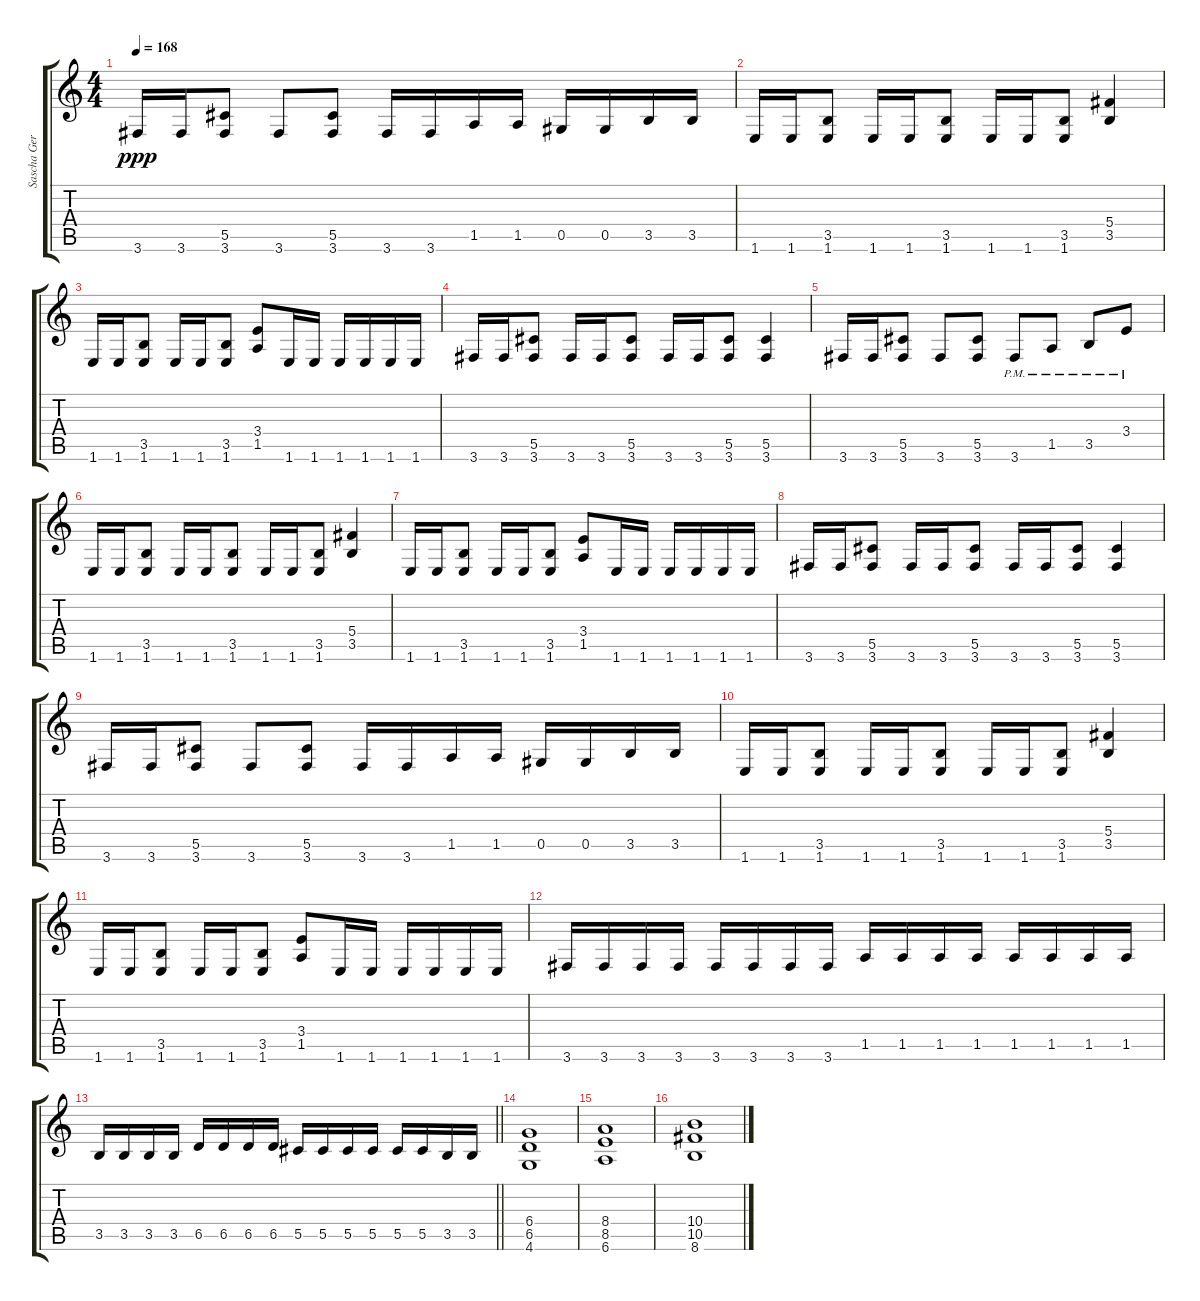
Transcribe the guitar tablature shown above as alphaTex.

\track ("Sascha Gerstner" "Sascha Ger") {instrument overdrivenguitar}
\staff {score tabs}
\tuning (Eb4 Bb3 Gb3 Db3 Ab2 Eb2) {hide}
\ts (4 4)
\tempo 168
\clef g2
\ks c
3.6.16{dy ppp} 3.6.16 (5.5 3.6).8 3.6.8 (5.5 3.6).8 3.6.16 3.6.16 1.5.16 1.5.16 0.5.16 0.5.16 3.5.16 3.5.16 |
1.6.16 1.6.16 (3.5 1.6).8 1.6.16 1.6.16 (3.5 1.6).8 1.6.16 1.6.16 (3.5 1.6).8 (5.4 3.5).4 |
1.6.16 1.6.16 (3.5 1.6).8 1.6.16 1.6.16 (3.5 1.6).8 (3.4 1.5).8 1.6.16 1.6.16 1.6.16 1.6.16 1.6.16 1.6.16 |
3.6.16 3.6.16 (5.5 3.6).8 3.6.16 3.6.16 (5.5 3.6).8 3.6.16 3.6.16 (5.5 3.6).8 (5.5 3.6).4 |
3.6.16 3.6.16 (5.5 3.6).8 3.6.8 (5.5 3.6).8 3.6{pm}.8 1.5{pm}.8 3.5{pm}.8 3.4{pm}.8 |
1.6.16 1.6.16 (3.5 1.6).8 1.6.16 1.6.16 (3.5 1.6).8 1.6.16 1.6.16 (3.5 1.6).8 (5.4 3.5).4 |
1.6.16 1.6.16 (3.5 1.6).8 1.6.16 1.6.16 (3.5 1.6).8 (3.4 1.5).8 1.6.16 1.6.16 1.6.16 1.6.16 1.6.16 1.6.16 |
3.6.16 3.6.16 (5.5 3.6).8 3.6.16 3.6.16 (5.5 3.6).8 3.6.16 3.6.16 (5.5 3.6).8 (5.5 3.6).4 |
3.6.16 3.6.16 (5.5 3.6).8 3.6.8 (5.5 3.6).8 3.6.16 3.6.16 1.5.16 1.5.16 0.5.16 0.5.16 3.5.16 3.5.16 |
1.6.16 1.6.16 (3.5 1.6).8 1.6.16 1.6.16 (3.5 1.6).8 1.6.16 1.6.16 (3.5 1.6).8 (5.4 3.5).4 |
1.6.16 1.6.16 (3.5 1.6).8 1.6.16 1.6.16 (3.5 1.6).8 (3.4 1.5).8 1.6.16 1.6.16 1.6.16 1.6.16 1.6.16 1.6.16 |
3.6.16 3.6.16 3.6.16 3.6.16 3.6.16 3.6.16 3.6.16 3.6.16 1.5.16 1.5.16 1.5.16 1.5.16 1.5.16 1.5.16 1.5.16 1.5.16 |
\barLineRight lightlight
3.5.16 3.5.16 3.5.16 3.5.16 6.5.16 6.5.16 6.5.16 6.5.16 5.5.16 5.5.16 5.5.16 5.5.16 5.5.16 5.5.16 3.5.16 3.5.16 |
\section ("" "")
(6.4 6.5 4.6).1 |
(8.4 8.5 6.6).1 |
(10.4 10.5 8.6).1
